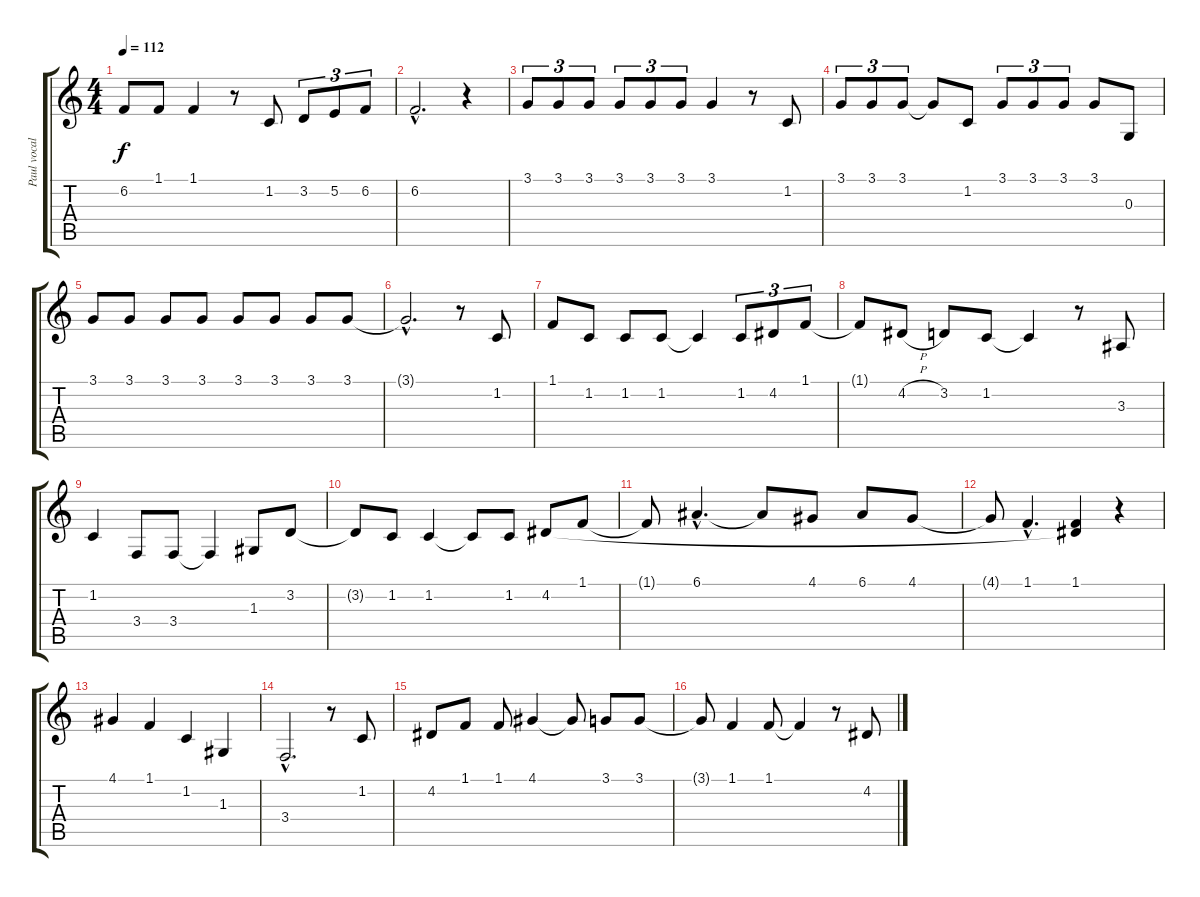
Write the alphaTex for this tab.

\track ("Paul vocal" "Paul vocal") {instrument oboe}
\staff {score tabs}
\tuning (E4 B3 G3 D3 A2 E2) {hide}
\ts (4 4)
\tempo 112
\clef g2
\ks c
6.2{t}.8{dy f} 1.1.8 1.1.4 r.8 1.2.8 3.2.8{tu (3 2)} 5.2.8{tu (3 2)} 6.2.8{tu (3 2)} |
6.2{hac}.2{d} r.4 |
3.1.8{tu (3 2)} 3.1.8{tu (3 2)} 3.1.8{tu (3 2)} 3.1.8{tu (3 2)} 3.1.8{tu (3 2)} 3.1.8{tu (3 2)} 3.1.4 r.8 1.2.8 |
3.1.8{tu (3 2)} 3.1.8{tu (3 2)} 3.1.8{tu (3 2)} 3.1{t}.8 1.2.8 3.1.8{tu (3 2)} 3.1.8{tu (3 2)} 3.1.8{tu (3 2)} 3.1.8 0.3.8 |
3.1.8 3.1.8 3.1.8 3.1.8 3.1.8 3.1.8 3.1.8 3.1.8 |
3.1{hac t}.2{d} r.8 1.2.8 |
1.1.8 1.2.8 1.2.8 1.2.8 1.2{t}.4 1.2.8{tu (3 2)} 4.2.8{tu (3 2)} 1.1.8{tu (3 2)} |
1.1{t}.8 4.2{h}.8 3.2.8 1.2.8 1.2{t}.4 r.8 3.3.8 |
1.2.4 3.4.8 3.4.8 3.4{t}.4 1.3.8 3.2.8 |
3.2{t}.8 1.2.8 1.2.4 1.2{t}.8 1.2.8 4.2.8 1.1.8 |
1.1{t}.8 6.1{hac}.4{d} 6.1{t}.8 4.1.8 6.1.8 4.1.8 |
4.1{t}.8 1.1{hac}.4{d} (1.1 4.2{t}).4 r.4 |
4.1.4 1.1.4 1.2.4 1.3.4 |
3.4{hac}.2{d} r.8 1.2.8 |
4.2.8 1.1.8 1.1.8 4.1.4 4.1{t}.8 3.1.8 3.1.8 |
3.1{t}.8 1.1.4 1.1.8 1.1{t}.4 r.8 4.2.8
